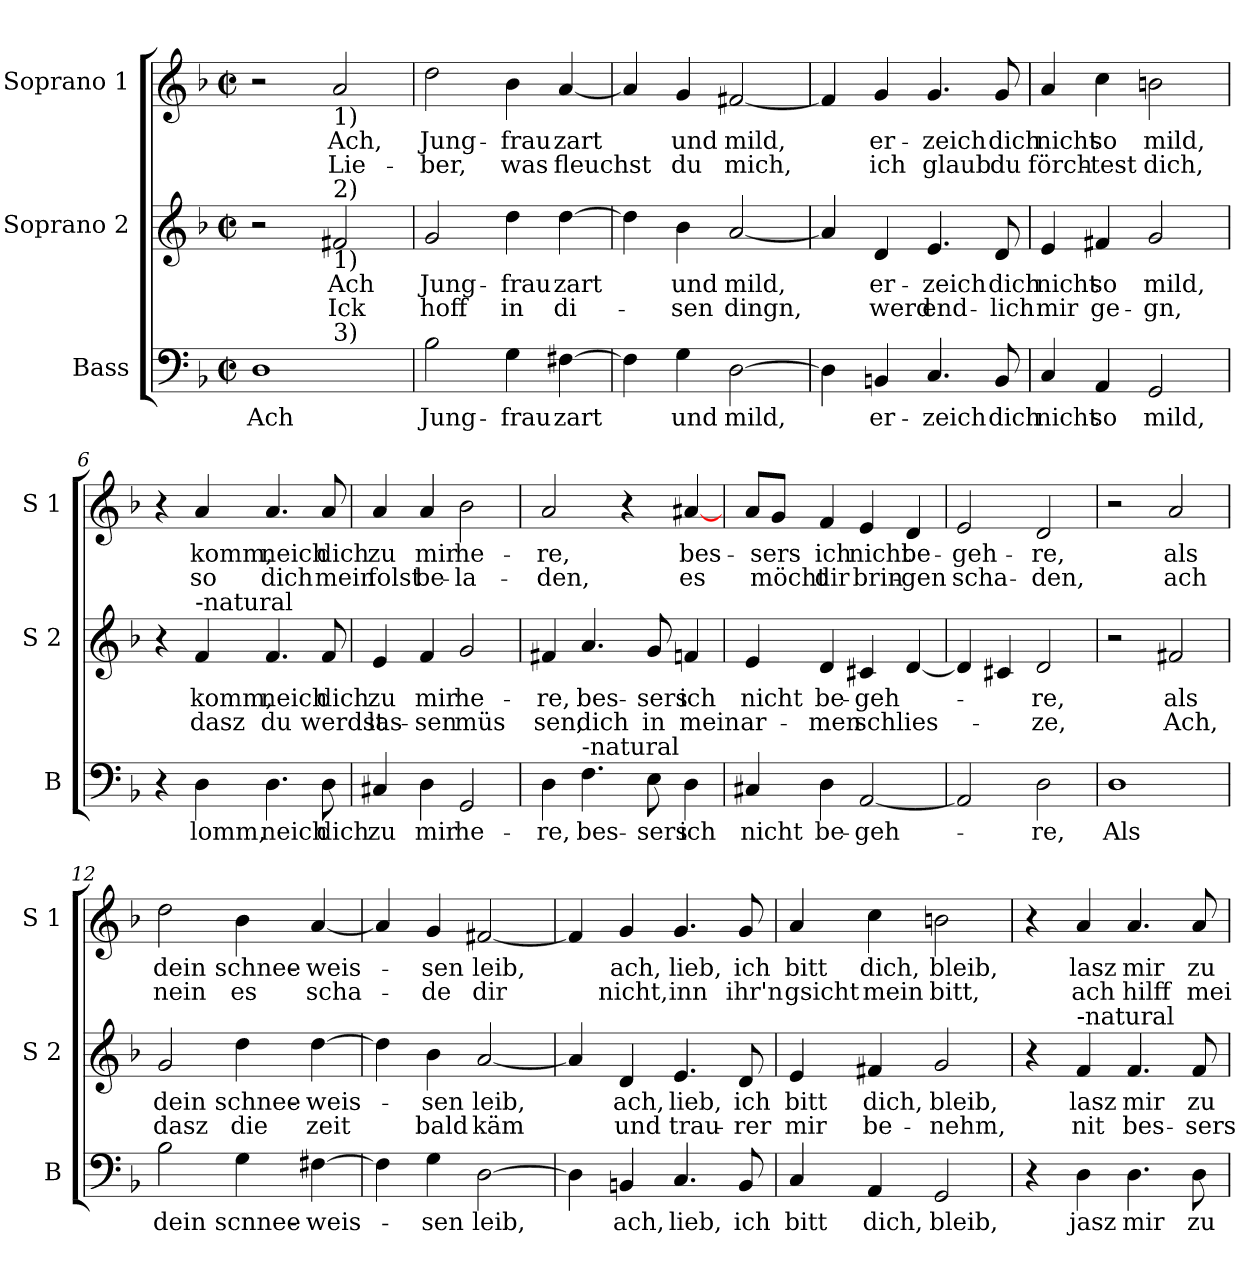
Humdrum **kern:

**kern	**text	**kern	**text	**text	**kern	**text	**text
*part3	*part3	*part2	*part2	*part2	*part1	*part1	*part1
*staff3	*staff3	*staff2	*staff2	*staff2	*staff1	*staff1	*staff1
*I"Bass	*	*I"Soprano 2	*	*	*I"Soprano 1	*	*
*I'B	*	*I'S 2	*	*	*I'S 1	*	*
*clefF4	*	*clefG2	*	*	*clefG2	*	*
*k[b-]	*	*k[b-]	*	*	*k[b-]	*	*
*F:	*	*F:	*	*	*F:	*	*
*M2/2	*	*M2/2	*	*	*M2/2	*	*
*met(c|)	*	*met(c|)	*	*	*met(c|)	*	*
=1	=1	=1	=1	=1	=1	=1	=1
!LO:TX:b:t=1)	!	!	!	!	!	!	!
!	!LO:LY:b	!	!	!	!	!	!
*^	*	*	*	*	*	*	*
1D	2ryy	Ach	2r	.	.	2r	.	.
!	!	!	!	!	!	!LO:TX:b:t=1)	!	!
!	!	!	!LO:TX:a:t=2)	!	!	!	!	!
!	!	!	!LO:TX:b:t=1)	!	!	!	!	!
!	!LO:TX:a:t=3)	!	!	!	!	!	!	!
!	!	!	!	!LO:LY:b	!LO:LY:b	!	!LO:LY:b	!LO:LY:b
.	2ryy	.	2f#X/	Ach	Ick	2a/	Ach,	Lie-
=2	=2	=2	=2	=2	=2	=2	=2	=2
!	!	!LO:LY:b	!	!LO:LY:b	!LO:LY:b	!	!LO:LY:b	!LO:LY:b
*v	*v	*	*	*	*	*	*	*
2B-\	Jung-	2g/	Jung-	hoff	2dd\	Jung-	-ber,
!	!LO:LY:b	!	!LO:LY:b	!LO:LY:b	!	!LO:LY:b	!LO:LY:b
4G\	-frau	4dd\	-frau	in	4b-\	-frau	was
!	!LO:LY:b	!	!LO:LY:b	!LO:LY:b	!	!LO:LY:b	!LO:LY:b
[4F#X\	zart	[4dd\	zart	di-	[4a/	zart	fleuchst
=3	=3	=3	=3	=3	=3	=3	=3
4F#\]	.	4dd\]	.	.	4a/]	.	.
!	!LO:LY:b	!	!LO:LY:b	!LO:LY:b	!	!LO:LY:b	!LO:LY:b
4G\	und	4b-\	und	-sen	4g/	und	du
!	!LO:LY:b	!	!LO:LY:b	!LO:LY:b	!	!LO:LY:b	!LO:LY:b
[2D\	mild,	[2a/	mild,	dingn,	[2f#X/	mild,	mich,
=4	=4	=4	=4	=4	=4	=4	=4
4D\]	.	4a/]	.	.	4f#/]	.	.
!	!LO:LY:b	!	!LO:LY:b	!LO:LY:b	!	!LO:LY:b	!LO:LY:b
4BBn/	er-	4d/	er-	werd	4g/	er-	ich
!	!LO:LY:b	!	!LO:LY:b	!LO:LY:b	!	!LO:LY:b	!LO:LY:b
4.C/	-zeich	4.e/	-zeich	end-	4.g/	-zeich	glaub
!	!LO:LY:b	!	!LO:LY:b	!LO:LY:b	!	!LO:LY:b	!LO:LY:b
8BB/	dich	8d/	dich	-lich	8g/	dich	du
!!LO:LB:g=z
=5	=5	=5	=5	=5	=5	=5	=5
!	!LO:LY:b	!	!LO:LY:b	!LO:LY:b	!	!LO:LY:b	!LO:LY:b
4C/	nicht	4e/	nicht	mir	4a/	nicht	förch-
!	!LO:LY:b	!	!LO:LY:b	!LO:LY:b	!	!LO:LY:b	!LO:LY:b
4AA/	so	4f#X/	so	ge-	4cc\	so	-test
!	!LO:LY:b	!	!LO:LY:b	!LO:LY:b	!	!LO:LY:b	!LO:LY:b
2GG/	mild,	2g/	mild,	-gn,	2bn\	mild,	dich,
=6	=6	=6	=6	=6	=6	=6	=6
4r	.	4r	.	.	4r	.	.
!	!	!LO:TX:a:t=-natural	!	!	!	!	!
!	!LO:LY:b	!	!LO:LY:b	!LO:LY:b	!	!LO:LY:b	!LO:LY:b
4D\	lomm,	4f/	komm,	dasz	4a/	komm,	so
!	!LO:LY:b	!	!LO:LY:b	!LO:LY:b	!	!LO:LY:b	!LO:LY:b
4.D\	neich	4.f/	neich	du	4.a/	neich	dich
!	!LO:LY:b	!	!LO:LY:b	!LO:LY:b	!	!LO:LY:b	!LO:LY:b
8D\	dich	8f/	dich	werdst	8a/	dich	mein
=7	=7	=7	=7	=7	=7	=7	=7
!	!LO:LY:b	!	!LO:LY:b	!LO:LY:b	!	!LO:LY:b	!LO:LY:b
4C#X/	zu	4e/	zu	las-	4a/	zu	folst
!	!LO:LY:b	!	!LO:LY:b	!LO:LY:b	!	!LO:LY:b	!LO:LY:b
4D\	mir	4f/	mir	-sen	4a/	mir	be-
!	!LO:LY:b	!	!LO:LY:b	!LO:LY:b	!	!LO:LY:b	!LO:LY:b
2GG/	he-	2g/	he-	müs	2b-\	he-	-la-
=8	=8	=8	=8	=8	=8	=8	=8
!	!LO:LY:b	!	!LO:LY:b	!LO:LY:b	!	!LO:LY:b	!LO:LY:b
4D\	-re,	4f#X/	-re,	sen,	2a/	-re,	-den,
!LO:TX:a:t=-natural	!	!	!	!	!	!	!
!	!LO:LY:b	!	!LO:LY:b	!LO:LY:b	!	!	!
4.F\	bes-	4.a/	bes-	dich	.	.	.
.	.	.	.	.	4r	.	.
!	!LO:LY:b	!	!LO:LY:b	!LO:LY:b	!	!	!
8E\	-sers	8g/	-sers	in	.	.	.
!	!LO:LY:b	!	!LO:LY:b	!LO:LY:b	!	!LO:LY:b	!LO:LY:b
4D\	ich	4fn/	ich	mein	[4a#X/	bes-	es
!!LO:PB:g=z
=9	=9	=9	=9	=9	=9	=9	=9
!	!LO:LY:b	!	!LO:LY:b	!LO:LY:b	!	!	!
4C#X/	nicht	4e/	nicht	ar-	8a/L	.	.
!	!	!	!	!	!	!LO:LY:b	!LO:LY:b
.	.	.	.	.	8g/J	-sers	möcht
!	!LO:LY:b	!	!LO:LY:b	!LO:LY:b	!	!LO:LY:b	!LO:LY:b
4D\	be-	4d/	be-	-men	4f/	ich	dir
!	!LO:LY:b	!	!LO:LY:b	!LO:LY:b	!	!LO:LY:b	!LO:LY:b
[2AA/	-geh-	4c#X/	-geh-	schlies-	4e/	nicht	brin-
!	!	!	!	!	!	!LO:LY:b	!LO:LY:b
.	.	[4d/	.	.	4d/	be-	-gen
=10	=10	=10	=10	=10	=10	=10	=10
!	!	!	!	!	!	!LO:LY:b	!LO:LY:b
2AA/]	.	4d/]	.	.	2e/	-geh-	scha-
.	.	4c#X/	.	.	.	.	.
!	!LO:LY:b	!	!LO:LY:b	!LO:LY:b	!	!LO:LY:b	!LO:LY:b
2D\	-re,	2d/	-re,	-ze,	2d/	-re,	-den,
=11	=11	=11	=11	=11	=11	=11	=11
!	!LO:LY:b	!	!	!	!	!	!
1D	Als	2r	.	.	2r	.	.
!	!	!	!LO:LY:b	!LO:LY:b	!	!LO:LY:b	!LO:LY:b
.	.	2f#X/	als	Ach,	2a/	als	ach
=12	=12	=12	=12	=12	=12	=12	=12
!	!LO:LY:b	!	!LO:LY:b	!LO:LY:b	!	!LO:LY:b	!LO:LY:b
2B-\	dein	2g/	dein	dasz	2dd\	dein	nein
!	!LO:LY:b	!	!LO:LY:b	!LO:LY:b	!	!LO:LY:b	!LO:LY:b
4G\	scnnee-	4dd\	schnee-	die	4b-\	schnee-	es
!	!LO:LY:b	!	!LO:LY:b	!LO:LY:b	!	!LO:LY:b	!LO:LY:b
[4F#X\	-weis-	[4dd\	-weis-	zeit	[4a/	-weis-	scha-
!!LO:LB:g=z
=13	=13	=13	=13	=13	=13	=13	=13
4F#\]	.	4dd\]	.	.	4a/]	.	.
!	!LO:LY:b	!	!LO:LY:b	!LO:LY:b	!	!LO:LY:b	!LO:LY:b
4G\	-sen	4b-\	-sen	bald	4g/	-sen	-de
!	!LO:LY:b	!	!LO:LY:b	!LO:LY:b	!	!LO:LY:b	!LO:LY:b
[2D\	leib,	[2a/	leib,	käm	[2f#X/	leib,	dir
=14	=14	=14	=14	=14	=14	=14	=14
4D\]	.	4a/]	.	.	4f#/]	.	.
!	!LO:LY:b	!	!LO:LY:b	!LO:LY:b	!	!LO:LY:b	!LO:LY:b
4BBn/	ach,	4d/	ach,	und	4g/	ach,	nicht,
!	!LO:LY:b	!	!LO:LY:b	!LO:LY:b	!	!LO:LY:b	!LO:LY:b
4.C/	lieb,	4.e/	lieb,	trau-	4.g/	lieb,	inn
!	!LO:LY:b	!	!LO:LY:b	!LO:LY:b	!	!LO:LY:b	!LO:LY:b
8BB/	ich	8d/	ich	-rer	8g/	ich	ihr'n
=15	=15	=15	=15	=15	=15	=15	=15
!	!LO:LY:b	!	!LO:LY:b	!LO:LY:b	!	!LO:LY:b	!LO:LY:b
4C/	bitt	4e/	bitt	mir	4a/	bitt	gsicht
!	!LO:LY:b	!	!LO:LY:b	!LO:LY:b	!	!LO:LY:b	!LO:LY:b
4AA/	dich,	4f#X/	dich,	be-	4cc\	dich,	mein
!	!LO:LY:b	!	!LO:LY:b	!LO:LY:b	!	!LO:LY:b	!LO:LY:b
2GG/	bleib,	2g/	bleib,	-nehm,	2bn\	bleib,	bitt,
=16	=16	=16	=16	=16	=16	=16	=16
4r	.	4r	.	.	4r	.	.
!	!	!LO:TX:a:t=-natural	!	!	!	!	!
!	!LO:LY:b	!	!LO:LY:b	!LO:LY:b	!	!LO:LY:b	!LO:LY:b
4D\	jasz	4f/	lasz	nit	4a/	lasz	ach
!	!LO:LY:b	!	!LO:LY:b	!LO:LY:b	!	!LO:LY:b	!LO:LY:b
4.D\	mir	4.f/	mir	bes-	4.a/	mir	hilff
!	!LO:LY:b	!	!LO:LY:b	!LO:LY:b	!	!LO:LY:b	!LO:LY:b
8D\	zu	8f/	zu	-sers	8a/	zu	mei-
=	=	=	=	=	=	=	=
*-	*-	*-	*-	*-	*-	*-	*-
